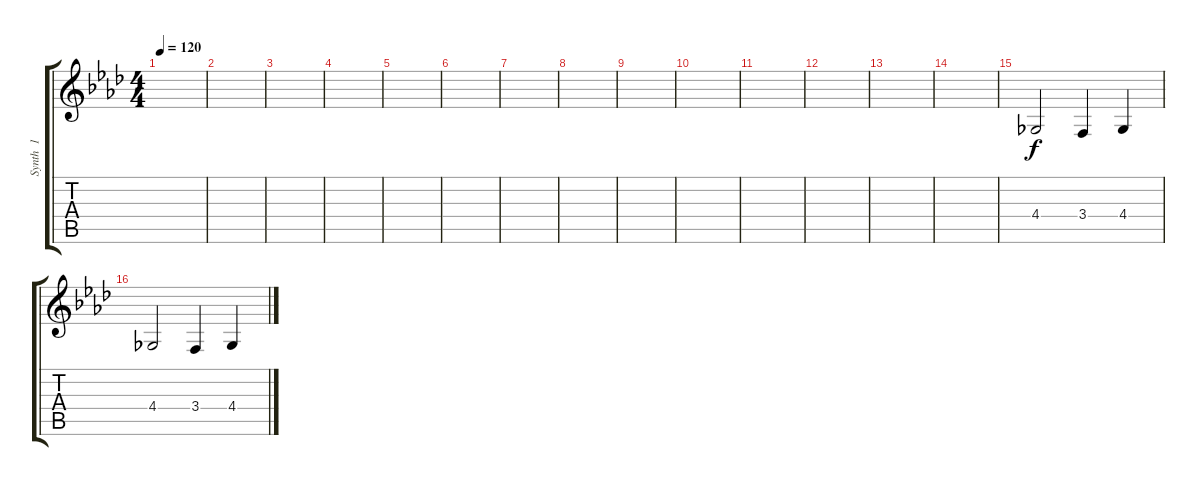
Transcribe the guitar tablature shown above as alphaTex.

\track ("Synth  1" "Synth  1") {instrument acousticgrandpiano}
\staff {score tabs}
\tuning (E4 B3 G3 D3 A2 E2) {hide}
\ts (4 4)
\tempo 120
\clef g2
\ks ab
|
|
|
|
|
|
|
|
|
|
|
|
|
|
4.4.2 3.4.4 4.4.4 |
4.4.2 3.4.4 4.4.4
